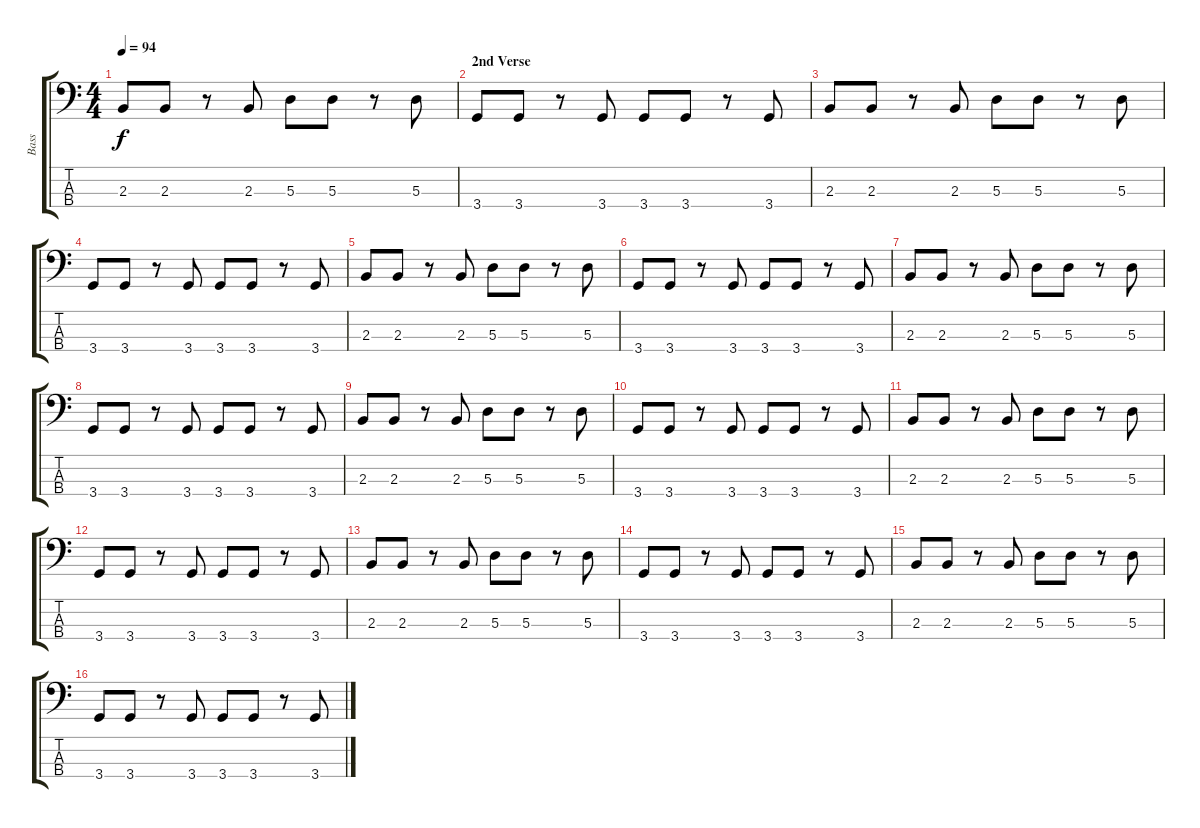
\track ("Bass" "Bass") {instrument acousticguitarnylon}
\staff {score tabs}
\tuning (G2 D2 A1 E1) {hide}
\ts (4 4)
\tempo 94
\clef f4
\ks c
2.3.8{dy f} 2.3.8 r.8 2.3.8 5.3.8 5.3.8 r.8 5.3.8 |
\section ("" "2nd Verse")
3.4.8 3.4.8 r.8 3.4.8 3.4.8 3.4.8 r.8 3.4.8 |
2.3.8 2.3.8 r.8 2.3.8 5.3.8 5.3.8 r.8 5.3.8 |
3.4.8 3.4.8 r.8 3.4.8 3.4.8 3.4.8 r.8 3.4.8 |
2.3.8 2.3.8 r.8 2.3.8 5.3.8 5.3.8 r.8 5.3.8 |
3.4.8 3.4.8 r.8 3.4.8 3.4.8 3.4.8 r.8 3.4.8 |
2.3.8 2.3.8 r.8 2.3.8 5.3.8 5.3.8 r.8 5.3.8 |
3.4.8 3.4.8 r.8 3.4.8 3.4.8 3.4.8 r.8 3.4.8 |
2.3.8 2.3.8 r.8 2.3.8 5.3.8 5.3.8 r.8 5.3.8 |
3.4.8 3.4.8 r.8 3.4.8 3.4.8 3.4.8 r.8 3.4.8 |
2.3.8 2.3.8 r.8 2.3.8 5.3.8 5.3.8 r.8 5.3.8 |
3.4.8 3.4.8 r.8 3.4.8 3.4.8 3.4.8 r.8 3.4.8 |
2.3.8 2.3.8 r.8 2.3.8 5.3.8 5.3.8 r.8 5.3.8 |
3.4.8 3.4.8 r.8 3.4.8 3.4.8 3.4.8 r.8 3.4.8 |
2.3.8 2.3.8 r.8 2.3.8 5.3.8 5.3.8 r.8 5.3.8 |
3.4.8 3.4.8 r.8 3.4.8 3.4.8 3.4.8 r.8 3.4.8
